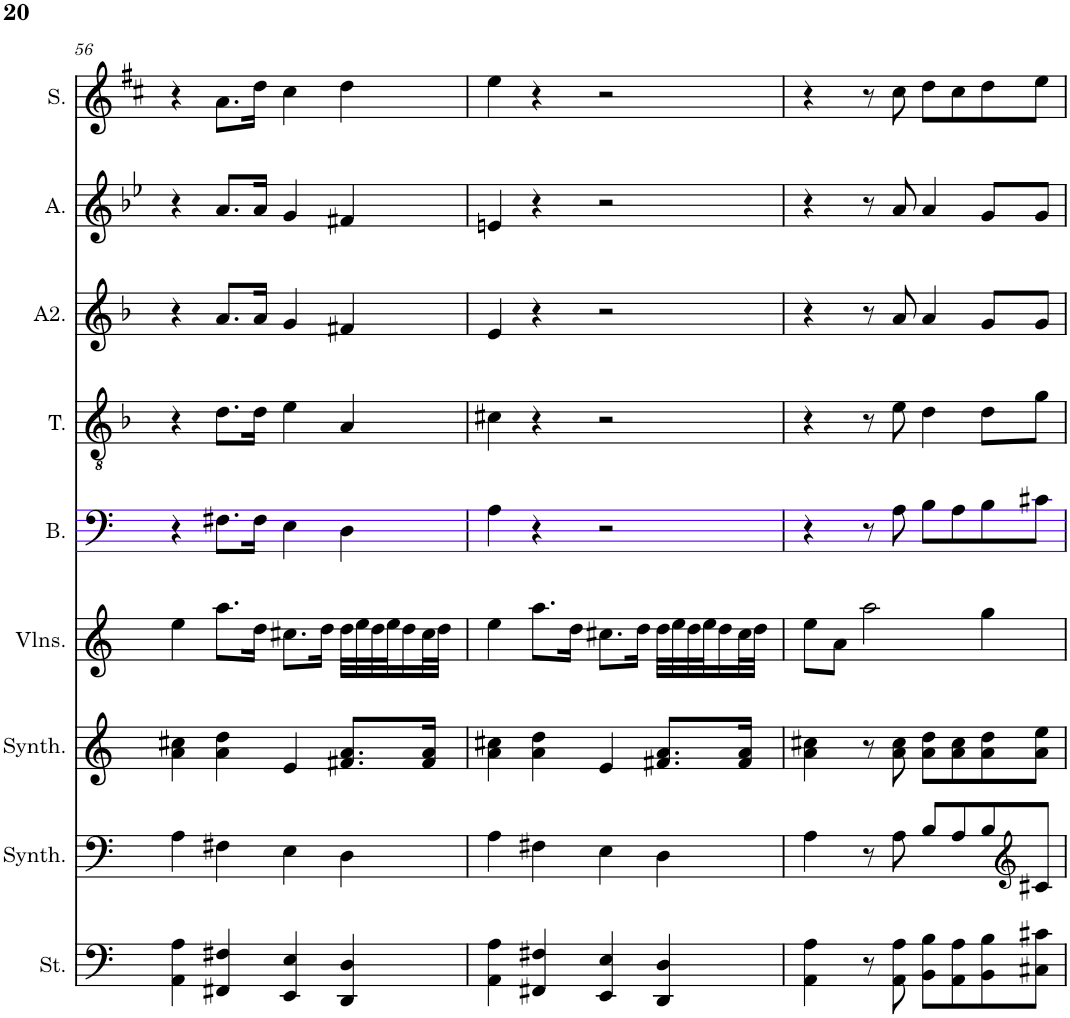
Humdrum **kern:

**kern	**kern	**kern	**kern	**kern	**kern	**kern	**kern	**kern
*part9	*part8	*part7	*part6	*part5	*part4	*part3	*part2	*part1
*staff9	*staff8	*staff7	*staff6	*staff5	*staff4	*staff3	*staff2	*staff1
*I"Cordes, D'Bass/Strings, etc	*I"Synthétiseur d'instruments à cordes, Synth strings, etc	*I"Synthétiseur d'instruments à cordes, Synth strings 2	*I"Violons, 1st violins	*I"Basse	*I"Ténor	*I"Alto 2	*I"Alto	*I"Soprano
*I'St.	*I'Synth.	*I'Synth.	*I'Vlns.	*I'B.	*I'T.	*I'A2.	*I'A.	*I'S.
!!LO:PB:g=z
*clefF4	*clefF4	*clefG2	*clefG2	*clefF4	*clefGv2	*clefG2	*clefG2	*clefG2
*k[]	*k[]	*k[]	*k[]	*k[]	*k[b-]	*k[b-]	*k[b-e-]	*k[f#c#]
*M4/4	*M4/4	*M4/4	*M4/4	*M4/4	*M4/4	*M4/4	*M4/4	*M4/4
=56	=56	=56	=56	=56	=56	=56	=56	=56
4AA\ 4A\	4A\	4a\ 4cc#X\	4ee\	4r	4r	4r	4r	4r
4FF#X/ 4F#X/	4F#X\	4a\ 4dd\	8.aa\L	8.F#X\L	8.d\L	8.a/L	8.a/L	8.a\L
.	.	.	16dd\Jk	16F#\Jk	16d\Jk	16a/Jk	16a/Jk	16dd\Jk
4EE/ 4E/	4E\	4e/	8.cc#X\L	4E\	4e\	4g/	4g/	4cc#\
.	.	.	16dd\Jk	.	.	.	.	.
4DD/ 4D/	4D\	8.f#X/ 8.a/L	32dd\LLL	4D\	4A/	4f#X/	4f#X/	4dd\
.	.	.	32ee\	.	.	.	.	.
.	.	.	32dd\	.	.	.	.	.
.	.	.	32ee\J	.	.	.	.	.
.	.	.	16dd\	.	.	.	.	.
.	.	16f#/ 16a/Jk	32cc#\L	.	.	.	.	.
.	.	.	32dd\JJJ	.	.	.	.	.
=57	=57	=57	=57	=57	=57	=57	=57	=57
4AA\ 4A\	4A\	4a\ 4cc#X\	4ee\	4A\	4c#X\	4e/	4en/	4ee\
4FF#X/ 4F#X/	4F#X\	4a\ 4dd\	8.aa\L	4r	4r	4r	4r	4r
.	.	.	16dd\Jk	.	.	.	.	.
4EE/ 4E/	4E\	4e/	8.cc#X\L	2r	2r	2r	2r	2r
.	.	.	16dd\Jk	.	.	.	.	.
4DD/ 4D/	4D\	8.f#X/ 8.a/L	32dd\LLL	.	.	.	.	.
.	.	.	32ee\	.	.	.	.	.
.	.	.	32dd\	.	.	.	.	.
.	.	.	32ee\J	.	.	.	.	.
.	.	.	16dd\	.	.	.	.	.
.	.	16f#/ 16a/Jk	32cc#\L	.	.	.	.	.
.	.	.	32dd\JJJ	.	.	.	.	.
=58	=58	=58	=58	=58	=58	=58	=58	=58
4AA\ 4A\	4A\	4a\ 4cc#X\	8ee\L	4r	4r	4r	4r	4r
.	.	.	8a\J	.	.	.	.	.
8r	8r	8r	2aa\	8r	8r	8r	8r	8r
8AA\ 8A\	8A\	8a\ 8cc#\	.	8A\	8e\	8a/	8a/	8cc#\
8BB\ 8B\L	8B/L	8a\ 8dd\L	.	8B\L	4d\	4a/	4a/	8dd\L
8AA\ 8A\	8A/	8a\ 8cc#\	.	8A\	.	.	.	8cc#\
8BB\ 8B\	8B/	8a\ 8dd\	4gg\	8B\	8d\L	8g/L	8g/L	8dd\
*	*clefG2	*	*	*	*	*	*	*
8C#X\ 8c#X\J	8c#X/J	8a\ 8ee\J	.	8c#X\J	8g\J	8g/J	8g/J	8ee\J
=	=	=	=	=	=	=	=	=
*-	*-	*-	*-	*-	*-	*-	*-	*-
